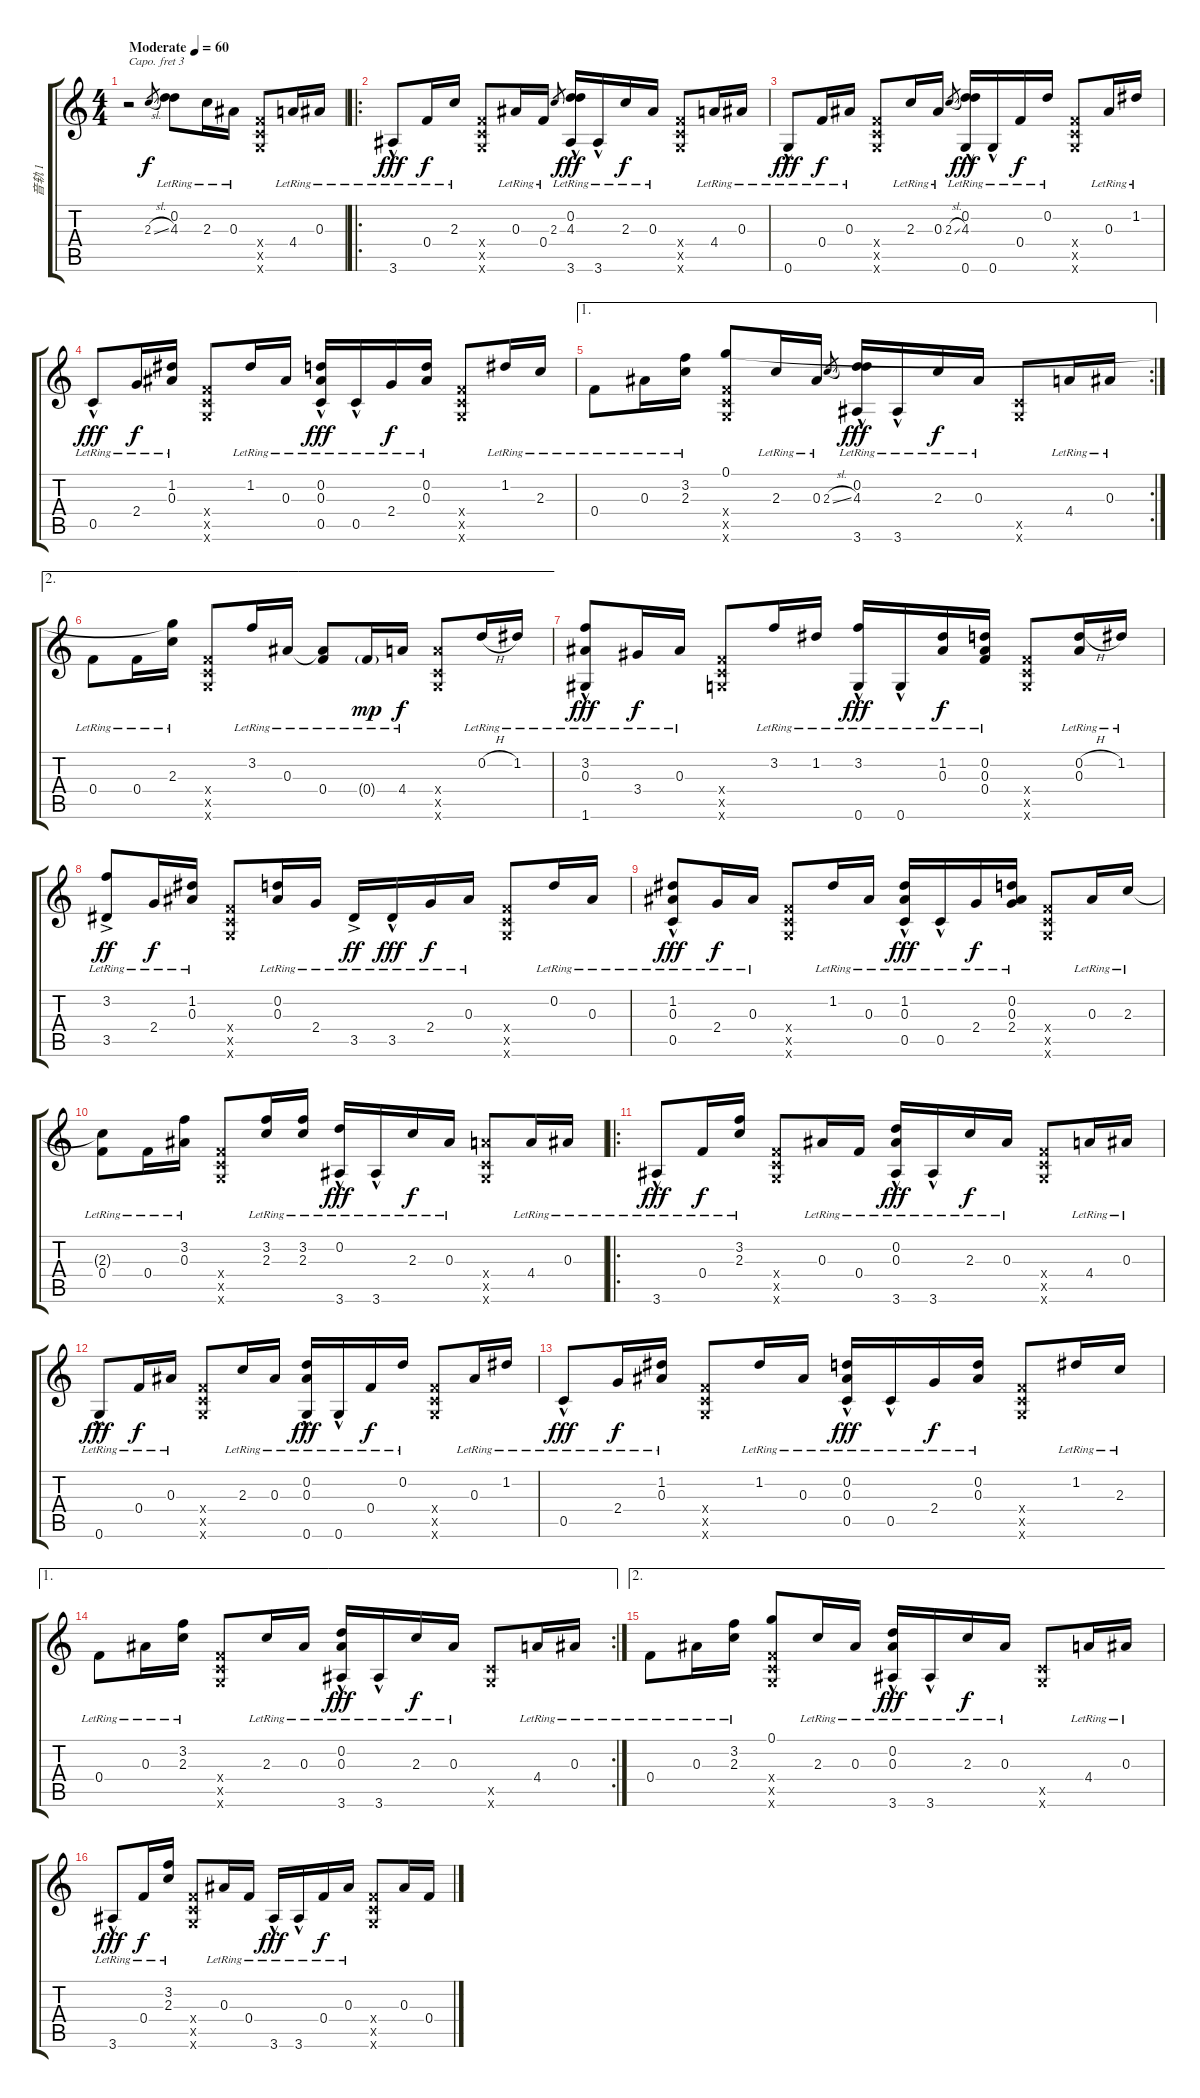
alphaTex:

\track ("音轨 1" "音轨 1") {instrument acousticguitarnylon}
\staff {score tabs}
\capo 3
\tuning (E4 B3 G3 D3 A2 E2) {hide}
\ts (4 4)
\tempo (60 "Moderate")
\clef g2
\ks c
r.2{dy f instrument acousticguitarnylon} 2.3{sl}.8{gr} (0.2{lr} 4.3{lr}).8 2.3{lr}.16 0.3{lr}.16 (0.4{x} 0.5{x} 0.6{x}).8 4.4{lr}.16 0.3{lr}.16 |
\ro
3.6{hac lr}.8{dy fff} 0.4{lr}.16{dy f} 2.3{lr}.16 (0.4{x} 0.5{x} 0.6{x}).8 0.3{lr}.16 0.4{lr}.16 2.3.8{gr} (0.2{lr} 4.3{lr} 3.6{hac lr}).16{dy fff} 3.6{hac lr}.16 2.3{lr}.16{dy f} 0.3{lr}.16 (0.4{x} 0.5{x} 0.6{x}).8 4.4{lr}.16 0.3{lr}.16 |
0.6{hac lr}.8{dy fff} 0.4{lr}.16{dy f} 0.3{lr}.16 (0.4{x} 0.5{x} 0.6{x}).8 2.3{lr}.16 0.3{lr}.16 2.3{sl}.8{gr} (0.2{lr} 4.3{lr} 0.6{hac lr}).16{dy fff} 0.6{hac lr}.16 0.4{lr}.16{dy f} 0.2{lr}.16 (0.4{x} 0.5{x} 0.6{x}).8 0.3{lr}.16 1.2{lr}.16 |
0.5{hac lr}.8{dy fff} 2.4{lr}.16{dy f} (1.2{lr} 0.3{lr}).16 (0.4{x} 0.5{x} 0.6{x}).8 1.2{lr}.16 0.3{lr}.16 (0.2{lr} 0.3{lr} 0.5{hac lr}).16{dy fff} 0.5{hac lr}.16 2.4{lr}.16{dy f} (0.2{lr} 0.3{lr}).16 (0.4{x} 0.5{x} 0.6{x}).8 1.2{lr}.16 2.3{lr}.16 |
\ae 1
\rc 2
0.4{lr}.8 0.3{lr}.16 (3.2{lr} 2.3{lr}).16 (0.1 0.4{x} 0.5{x} 0.6{x}).8 2.3{lr}.16 0.3{lr}.16 2.3{sl}.8{gr} (0.2{lr} 4.3{lr} 3.6{hac lr}).16{dy fff} 3.6{hac lr}.16 2.3{lr}.16{dy f} 0.3{lr}.16 (0.5{x} 0.6{x}).8 4.4{lr}.16 0.3{lr}.16 |
\ae 2
0.4{lr}.8 0.4{lr}.16 (0.1{t} 2.3{lr}).16 (0.4{x} 0.5{x} 0.6{x}).8 3.2{lr}.16 0.3{lr}.16 (0.3{t} 0.4{lr}).8 0.4{g lr}.16{dy mp} 4.4{lr}.16{dy f} (4.4{x} 0.5{x} 0.6{x}).8 0.2{h lr}.16 1.2{lr}.16 |
(3.2{lr} 0.3{lr} 1.6{hac lr}).8{dy fff} 3.4{lr}.16{dy f} 0.3{lr}.16 (0.4{x} 0.5{x} 0.6{x}).8 3.2{lr}.16 1.2{lr}.16 (3.2{lr} 0.6{hac lr}).16{dy fff} 0.6{hac lr}.16 (1.2{lr} 0.3{lr}).16{dy f} (0.2{lr} 0.3{lr} 0.4{lr}).16 (0.4{x} 0.5{x} 0.6{x}).8 (0.2{h lr} 0.3{lr}).16 1.2{lr}.16 |
(3.2{lr} 3.5{ac lr}).8{dy ff} 2.4{lr}.16{dy f} (1.2{lr} 0.3{lr}).16 (0.4{x} 0.5{x} 0.6{x}).8 (0.2{lr} 0.3{lr}).16 2.4{lr}.16 3.5{ac lr}.16{dy ff} 3.5{hac lr}.16{dy fff} 2.4{lr}.16{dy f} 0.3{lr}.16 (0.4{x} 0.5{x} 0.6{x}).8 0.2{lr}.16 0.3{lr}.16 |
(1.2{lr} 0.3{lr} 0.5{hac lr}).8{dy fff} 2.4{lr}.16{dy f} 0.3{lr}.16 (0.4{x} 0.5{x} 0.6{x}).8 1.2{lr}.16 0.3{lr}.16 (1.2{lr} 0.3{lr} 0.5{hac lr}).16{dy fff} 0.5{hac lr}.16 2.4{lr}.16{dy f} (0.2{lr} 0.3{lr} 2.4{lr}).16 (0.4{x} 0.5{x} 0.6{x}).8 0.3{lr}.16 2.3{lr}.16 |
(2.3{t} 0.4{lr}).8 0.4{lr}.16 (3.2{lr} 0.3{lr}).16 (0.4{x} 0.5{x} 0.6{x}).8 (3.2{lr} 2.3{lr}).16 (3.2{lr} 2.3{lr}).16 (0.2{lr} 3.6{hac lr}).16{dy fff} 3.6{hac lr}.16 2.3{lr}.16{dy f} 0.3{lr}.16 (4.4{x} 0.5{x} 0.6{x}).8 4.4{lr}.16 0.3{lr}.16 |
\ro
3.6{hac lr}.8{dy fff} 0.4{lr}.16{dy f} (3.2{lr} 2.3{lr}).16 (0.4{x} 0.5{x} 0.6{x}).8 0.3{lr}.16 0.4{lr}.16 (0.2{lr} 0.3{lr} 3.6{hac lr}).16{dy fff} 3.6{hac lr}.16 2.3{lr}.16{dy f} 0.3{lr}.16 (0.4{x} 0.5{x} 0.6{x}).8 4.4{lr}.16 0.3{lr}.16 |
0.6{hac lr}.8{dy fff} 0.4{lr}.16{dy f} 0.3{lr}.16 (0.4{x} 0.5{x} 0.6{x}).8 2.3{lr}.16 0.3{lr}.16 (0.2{lr} 0.3{lr} 0.6{hac lr}).16{dy fff} 0.6{hac lr}.16 0.4{lr}.16{dy f} 0.2{lr}.16 (0.4{x} 0.5{x} 0.6{x}).8 0.3{lr}.16 1.2{lr}.16 |
0.5{hac lr}.8{dy fff} 2.4{lr}.16{dy f} (1.2{lr} 0.3{lr}).16 (0.4{x} 0.5{x} 0.6{x}).8 1.2{lr}.16 0.3{lr}.16 (0.2{lr} 0.3{lr} 0.5{hac lr}).16{dy fff} 0.5{hac lr}.16 2.4{lr}.16{dy f} (0.2{lr} 0.3{lr}).16 (0.4{x} 0.5{x} 0.6{x}).8 1.2{lr}.16 2.3{lr}.16 |
\ae 1
\rc 2
0.4{lr}.8 0.3{lr}.16 (3.2{lr} 2.3{lr}).16 (0.4{x} 0.5{x} 0.6{x}).8 2.3{lr}.16 0.3{lr}.16 (0.2{lr} 0.3{lr} 3.6{hac lr}).16{dy fff} 3.6{hac lr}.16 2.3{lr}.16{dy f} 0.3{lr}.16 (0.5{x} 0.6{x}).8 4.4{lr}.16 0.3{lr}.16 |
\ae 2
0.4{lr}.8 0.3{lr}.16 (3.2{lr} 2.3{lr}).16 (0.1 0.4{x} 0.5{x} 0.6{x}).8 2.3{lr}.16 0.3{lr}.16 (0.2{lr} 0.3{lr} 3.6{hac lr}).16{dy fff} 3.6{hac lr}.16 2.3{lr}.16{dy f} 0.3{lr}.16 (0.5{x} 0.6{x}).8 4.4{lr}.16 0.3{lr}.16 |
3.6{hac lr}.8{dy fff} 0.4{lr}.16{dy f} (3.2{lr} 2.3{lr}).16 (0.4{x} 0.5{x} 0.6{x}).8 0.3{lr}.16 0.4{lr}.16 3.6{hac lr}.16{dy fff} 3.6{hac lr}.16 0.4{lr}.16{dy f} 0.3{lr}.16 (0.4{x} 0.5{x} 0.6{x}).8 0.3.16 0.4.16
